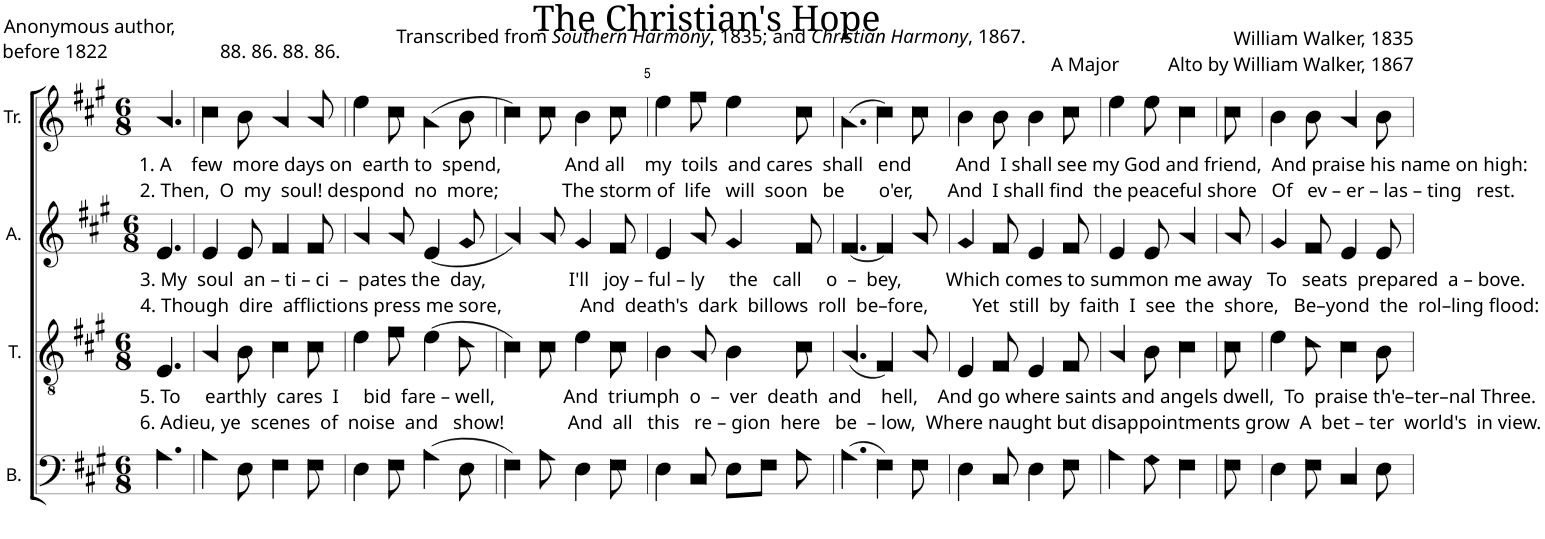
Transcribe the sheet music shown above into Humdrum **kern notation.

**kern	**kern	**kern	**kern
*part4	*part3	*part2	*part1
*staff4	*staff3	*staff2	*staff1
*I"B.	*I"T.	*I"A.	*I"Tr.
*I'B.	*I'T.	*I'A.	*I'Tr.
*clefF4	*clefGv2	*clefG2	*clefG2
*k[f#c#g#]	*k[f#c#g#]	*k[f#c#g#]	*k[f#c#g#]
*M6/8	*M6/8	*M6/8	*M6/8
=1	=1	=1	=1
!	!	!	!LO:TX:b:t=1. A    few  more days on  earth to  spend,             And all    my  toils  and cares  shall   end         And  I shall see my God and friend,  And praise his name on high&colon;
!	!	!	!LO:TX:b:t=2. Then,  O  my  soul! despond  no  more;             The storm of  life   will  soon   be       o'er,       And  I shall find  the peaceful shore   Of   ev – er – las – ting   rest.
!	!	!LO:TX:b:t=3. My  soul  an – ti – ci  –  pates the  day,                 I'll   joy – ful – ly     the   call     o  –  bey,         Which comes to summon me away   To   seats  prepared  a – bove.	!
!	!	!LO:TX:b:t=4. Though  dire  afflictions press me sore,                And  death's  dark  billows  roll  be–fore,         Yet  still  by  faith  I  see  the  shore,   Be–yond  the  rol–ling flood&colon;	!
!	!LO:TX:b:t=5. To     earthly  cares  I     bid  fare – well,              And  triumph  o  –  ver  death  and    hell,    And go where saints and angels dwell,  To  praise th'e–ter–nal Three.	!	!
!	!LO:TX:b:t=6. Adieu, ye  scenes  of  noise  and   show!             And  all   this   re – gion  here   be  – low,  Where naught but disappointments grow  A  bet – ter  world's  in view.	!	!
4.A!\	4.E!/	4.e!/	4.a!/
=2	=2	=2	=2
4A!\	4A!/	4e!/	4cc#!\
8E!\	8B!\	8e!/	8b!\
4F#!\	4c#!\	4f#!/	4a!/
8F#!\	8c#!\	8f#!/	8a!/
=3	=3	=3	=3
4E!\	4e!\	4a!/	4ee!\
8F#!\	8f#!\	8a!/	8cc#!\
(4A!\	(4e!\	(4e!/	(4a!\
8E!\	8d!\	8g#!/	8b!\
=4	=4	=4	=4
4F#!\)	4c#!\)	4a!/)	4cc#!\)
8A!\	8c#!\	8a!/	8cc#!\
4E!\	4e!\	4g#!/	4b!\
8F#!\	8c#!\	8f#!/	8cc#!\
=5	=5	=5	=5
4E!\	4B!\	4e!/	4ee!\
8C#!/	8A!/	8a!/	8ff#!\
8E!\L	4B!\	4g#!/	4ee!\
8F#!\J	.	.	.
8A!\	8c#!\	8f#!/	8cc#!\
=6	=6	=6	=6
(4.A!\	(4.A!/	[4.f#!/	(4.a!\
4F#!\)	4F#!/)	4f#!/]	4cc#!\)
8F#!\	8A!/	8a!/	8cc#!\
=7	=7	=7	=7
4E!\	4E!/	4g#!/	4b!\
8C#!/	8F#!/	8f#!/	8b!\
4E!\	4E!/	4e!/	4b!\
8F#!\	8F#!/	8f#!/	8cc#!\
=8	=8	=8	=8
4A!\	4A!/	4e!/	4ee!\
8G#!\	8B!\	8e!/	8ee!\
4F#!\	4c#!\	4a!/	4cc#!\
8F#!\	8c#!\	8a!/	8cc#!\
=9	=9	=9	=9
4E!\	4e!\	4g#!/	4b!\
8F#!\	8d!\	8f#!/	8b!\
4C#!/	4c#!\	4e!/	4a!/
8E!\	8B!\	8e!/	8b!\
=	=	=	=
*-	*-	*-	*-
